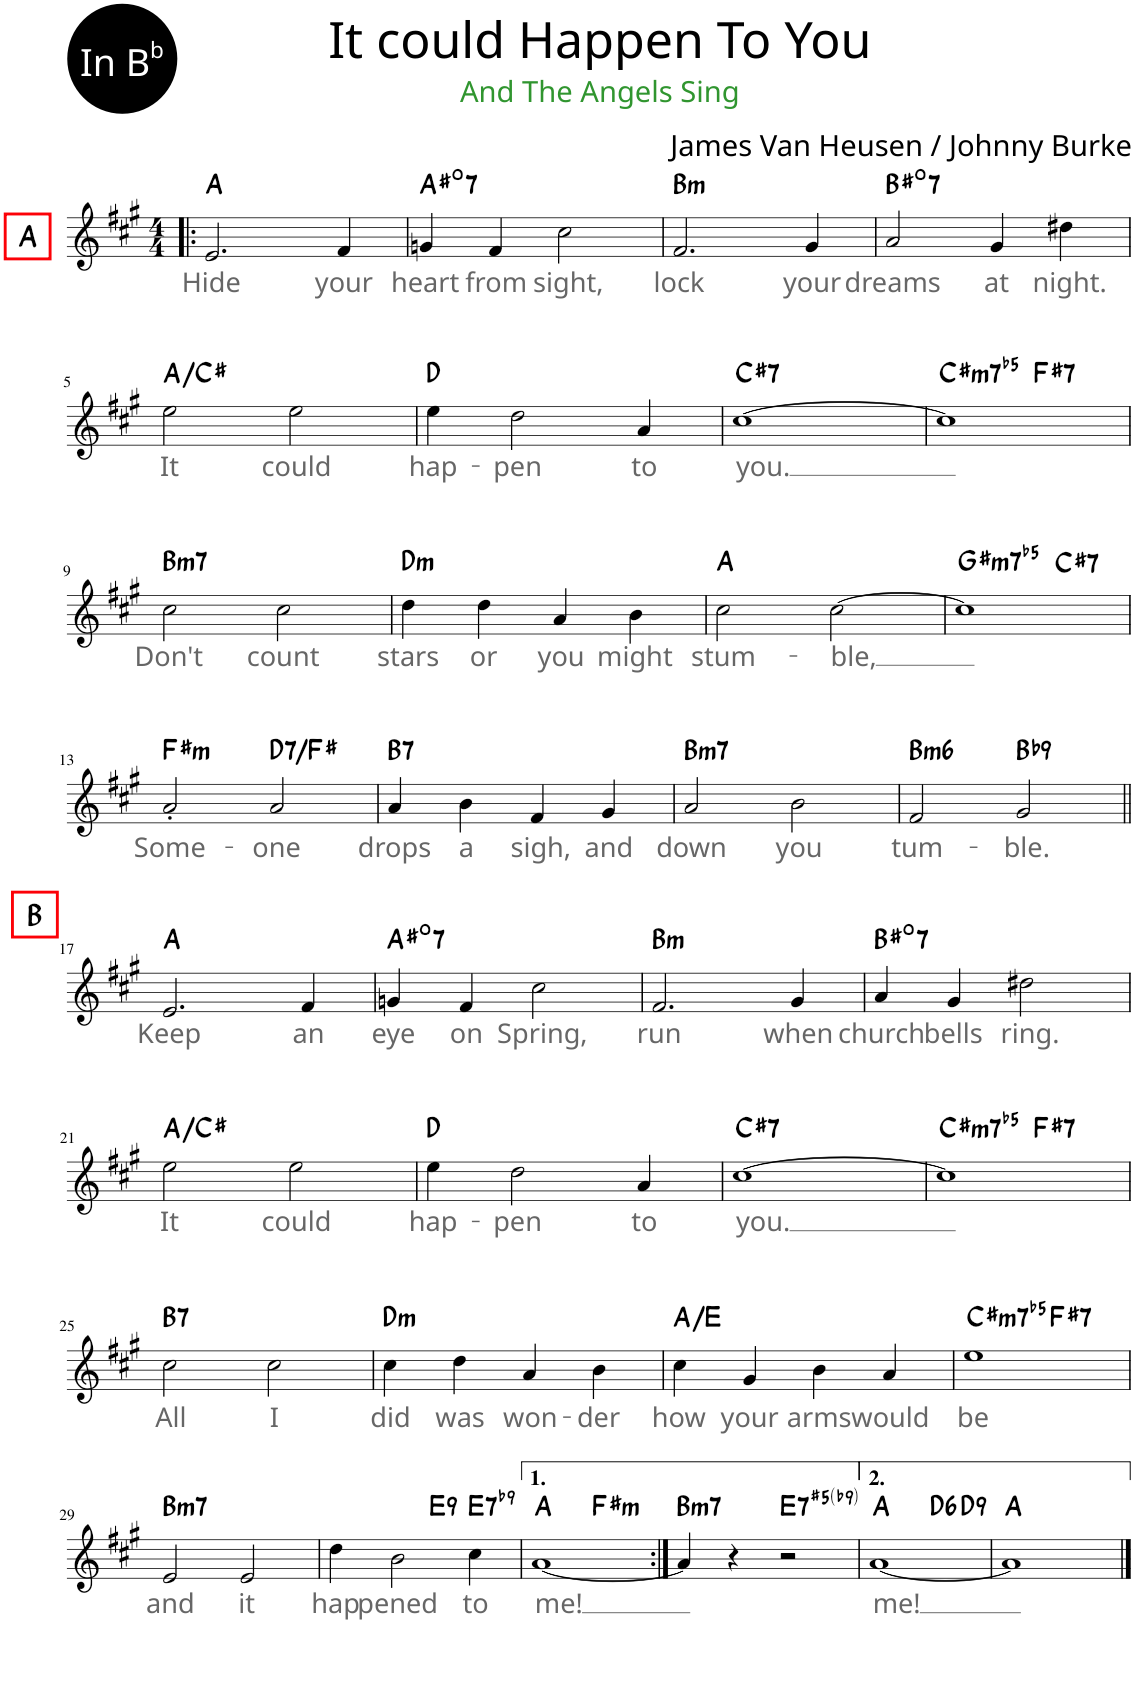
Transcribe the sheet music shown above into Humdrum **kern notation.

**kern	**text	**harte
*part1	*part1	*part1
*staff1	*staff1	*
*I"Piano	*	*
*I'Pno.	*	*
*clefG2	*	*
*k[f#c#g#]	*	*
*M4/4	*	*
=1!|:	=1!|:	=1!|:
!LO:TX:a:B:t=A	!	!
!	!LO:LY:b:color=#666666	!
2.e/	Hide	A:maj
!	!LO:LY:b:color=#666666	!
4f#/	your	.
=2	=2	=2
!	!LO:LY:b:color=#666666	!LO:H:kt=7
4gn/	heart	A#:dim7
!	!LO:LY:b:color=#666666	!
4f#/	from	.
!	!LO:LY:b:color=#666666	!
2cc#\	sight,	.
=3	=3	=3
!	!LO:LY:b:color=#666666	!LO:H:kt=m
2.f#/	lock	B:min
!	!LO:LY:b:color=#666666	!
4g#/	your	.
=4	=4	=4
!	!LO:LY:b:color=#666666	!LO:H:kt=7
2a/	dreams	B#:dim7
!	!LO:LY:b:color=#666666	!
4g#/	at	.
!	!LO:LY:b:color=#666666	!
4dd#X\	night.	.
!!LO:LB:g=z
=5	=5	=5
!	!LO:LY:b:color=#666666	!
2ee\	It	A:maj/3
!	!LO:LY:b:color=#666666	!
2ee\	could	.
=6	=6	=6
!	!LO:LY:b:color=#666666	!
4ee\	hap-	D:maj
!	!LO:LY:b:color=#666666	!
2dd\	-pen	.
!	!LO:LY:b:color=#666666	!
4a/	to	.
=7	=7	=7
!	!LO:LY:b:color=#666666	!LO:H:kt=7
[1cc#	you.	C#:7
=8	=8	=8
!	!	!LO:H:kt=m7b5
*^	*	*
1cc#]	2ryy	.	C#:hdim7
!	!	!	!LO:H:kt=7
.	2ryy	.	F#:7
!!LO:LB:g=z	!!
=9	=9	=9	=9
!	!	!LO:LY:b:color=#666666	!LO:H:kt=m7
*v	*v	*	*
2cc#\	Don't	B:min7
!	!LO:LY:b:color=#666666	!
2cc#\	count	.
=10	=10	=10
!	!LO:LY:b:color=#666666	!LO:H:kt=m
4dd\	stars	D:min
!	!LO:LY:b:color=#666666	!
4dd\	or	.
!	!LO:LY:b:color=#666666	!
4a/	you	.
!	!LO:LY:b:color=#666666	!
4b\	might	.
=11	=11	=11
!	!LO:LY:b:color=#666666	!
2cc#\	stum-	A:maj
!	!LO:LY:b:color=#666666	!
[2cc#\	-ble,	.
=12	=12	=12
!	!	!LO:H:kt=m7b5
*^	*	*
1cc#]	2ryy	.	G#:hdim7
!	!	!	!LO:H:kt=7
.	2ryy	.	C#:7
!!LO:LB:g=z	!!
=13	=13	=13	=13
!	!	!LO:LY:b:color=#666666	!LO:H:kt=m
*v	*v	*	*
2a'/	Some-	F#:min
!	!LO:LY:b:color=#666666	!LO:H:kt=7
2a/	-one	D:7/3
=14	=14	=14
!	!LO:LY:b:color=#666666	!LO:H:kt=7
4a/	drops	B:7
!	!LO:LY:b:color=#666666	!
4b\	a	.
!	!LO:LY:b:color=#666666	!
4f#/	sigh,	.
!	!LO:LY:b:color=#666666	!
4g#/	and	.
=15	=15	=15
!	!LO:LY:b:color=#666666	!LO:H:kt=m7
2a/	down	B:min7
!	!LO:LY:b:color=#666666	!
2b\	you	.
=16	=16	=16
!	!LO:LY:b:color=#666666	!LO:H:kt=m6
2f#/	tum-	B:min6
!	!LO:LY:b:color=#666666	!LO:H:kt=9
2g#/	-ble.	Bb:9
!!LO:LB:g=z
=17||	=17||	=17||
!LO:TX:a:B:t=B	!	!
!	!LO:LY:b:color=#666666	!
2.e/	Keep	A:maj
!	!LO:LY:b:color=#666666	!
4f#/	an	.
=18	=18	=18
!	!LO:LY:b:color=#666666	!LO:H:kt=7
4gn/	eye	A#:dim7
!	!LO:LY:b:color=#666666	!
4f#/	on	.
!	!LO:LY:b:color=#666666	!
2cc#\	Spring,	.
=19	=19	=19
!	!LO:LY:b:color=#666666	!LO:H:kt=m
2.f#/	run	B:min
!	!LO:LY:b:color=#666666	!
4g#/	when	.
=20	=20	=20
!	!LO:LY:b:color=#666666	!LO:H:kt=7
4a/	church	B#:dim7
!	!LO:LY:b:color=#666666	!
4g#/	bells	.
!	!LO:LY:b:color=#666666	!
2dd#X\	ring.	.
!!LO:LB:g=z
=21	=21	=21
!	!LO:LY:b:color=#666666	!
2ee\	It	A:maj/3
!	!LO:LY:b:color=#666666	!
2ee\	could	.
=22	=22	=22
!	!LO:LY:b:color=#666666	!
4ee\	hap-	D:maj
!	!LO:LY:b:color=#666666	!
2dd\	-pen	.
!	!LO:LY:b:color=#666666	!
4a/	to	.
=23	=23	=23
!	!LO:LY:b:color=#666666	!LO:H:kt=7
[1cc#	you.	C#:7
=24	=24	=24
!	!	!LO:H:kt=m7b5
*^	*	*
1cc#]	2ryy	.	C#:hdim7
!	!	!	!LO:H:kt=7
.	2ryy	.	F#:7
!!LO:LB:g=z	!!
=25	=25	=25	=25
!	!	!LO:LY:b:color=#666666	!LO:H:kt=7
*v	*v	*	*
2cc#\	All	B:7
!	!LO:LY:b:color=#666666	!
2cc#\	I	.
=26	=26	=26
!	!LO:LY:b:color=#666666	!LO:H:kt=m
4cc#\	did	D:min
!	!LO:LY:b:color=#666666	!
4dd\	was	.
!	!LO:LY:b:color=#666666	!
4a/	won-	.
!	!LO:LY:b:color=#666666	!
4b\	-der	.
=27	=27	=27
!	!LO:LY:b:color=#666666	!
4cc#\	how	A:maj/5
!	!LO:LY:b:color=#666666	!
4g#/	your	.
!	!LO:LY:b:color=#666666	!
4b\	arms	.
!	!LO:LY:b:color=#666666	!
4a/	would	.
=28	=28	=28
!	!LO:LY:b:color=#666666	!LO:H:kt=m7b5
*^	*	*
1ee	2ryy	be	C#:hdim7
!	!	!	!LO:H:kt=7
.	2ryy	.	F#:7
!!LO:LB:g=z	!!
=29	=29	=29	=29
!	!	!LO:LY:b:color=#666666	!LO:H:kt=m7
*v	*v	*	*
2e/	and	B:min7
!	!LO:LY:b:color=#666666	!
2e/	it	.
=30	=30	=30
!	!LO:LY:b:color=#666666	!
*^	*	*
4dd\	2ryy	hap-	.
!	!	!LO:LY:b:color=#666666	!
2b\	.	-pened	.
!	!	!	!LO:H:kt=9
.	2ryy	.	E:9
!	!	!LO:LY:b:color=#666666	!LO:H:kt=7
4cc#\	.	to	E:7(b9)
=31	=31	=31	=31
!	!	!LO:LY:b:color=#666666	!
[1a	2ryy	me!	A:maj
!	!	!	!LO:H:kt=m
.	2ryy	.	F#:min
=32:|!	=32:|!	=32:|!	=32:|!
!	!	!	!LO:H:kt=m7
*v	*v	*	*
4a/]	.	B:min7
4r	.	.
!	!	!LO:H:kt=7
2r	.	E:(3,#5,b7,b9)
=33	=33	=33
!	!LO:LY:b:color=#666666	!
*^	*	*
*	*^	*	*
[1a	2ryy	2.ryy	me!	A:maj
!	!	!	!	!LO:H:kt=6
.	2ryy	.	.	D:maj6
!	!	!	!	!LO:H:kt=9
.	.	4ryy	.	D:9
*v	*v	*v	*	*
=34	=34	=34
1a]	.	A:maj
==	==	==
*-	*-	*-
